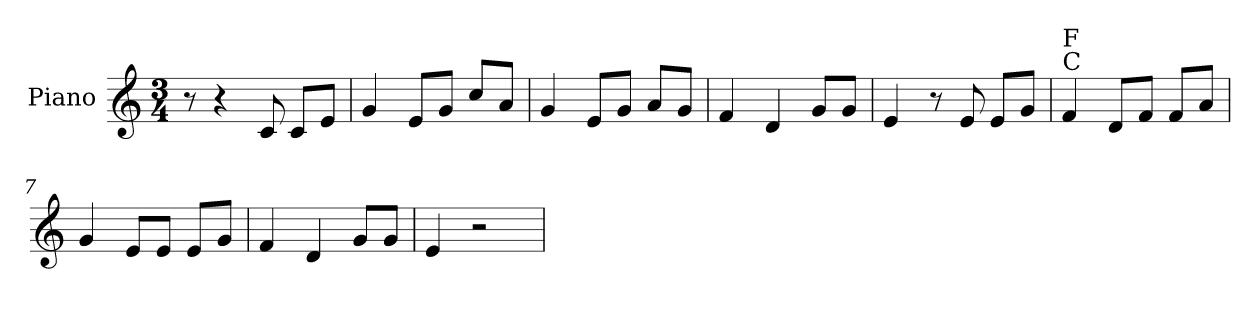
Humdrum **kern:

**kern
*part1
*staff1
*I"Piano
*I'Pno
*clefG2
*k[]
*C:
*M3/4
=1
8r
4r
8c/
8c/L
8e/J
=2
4g/
8e/L
8g/J
8cc/L
8a/J
=3
4g/
8e/L
8g/J
8a/L
8g/J
=4
4f/
4d/
8g/L
8g/J
=5
4e/
8r
8e/
8e/L
8g/J
=6
!LO:TX:a:t=F\nC
4f/
8d/L
8f/J
8f/L
8a/J
=7
4g/
8e/L
8e/J
8e/L
8g/J
=8
4f/
4d/
8g/L
8g/J
!!LO:LB:g=z
=9
4e/
2r
=
*-
